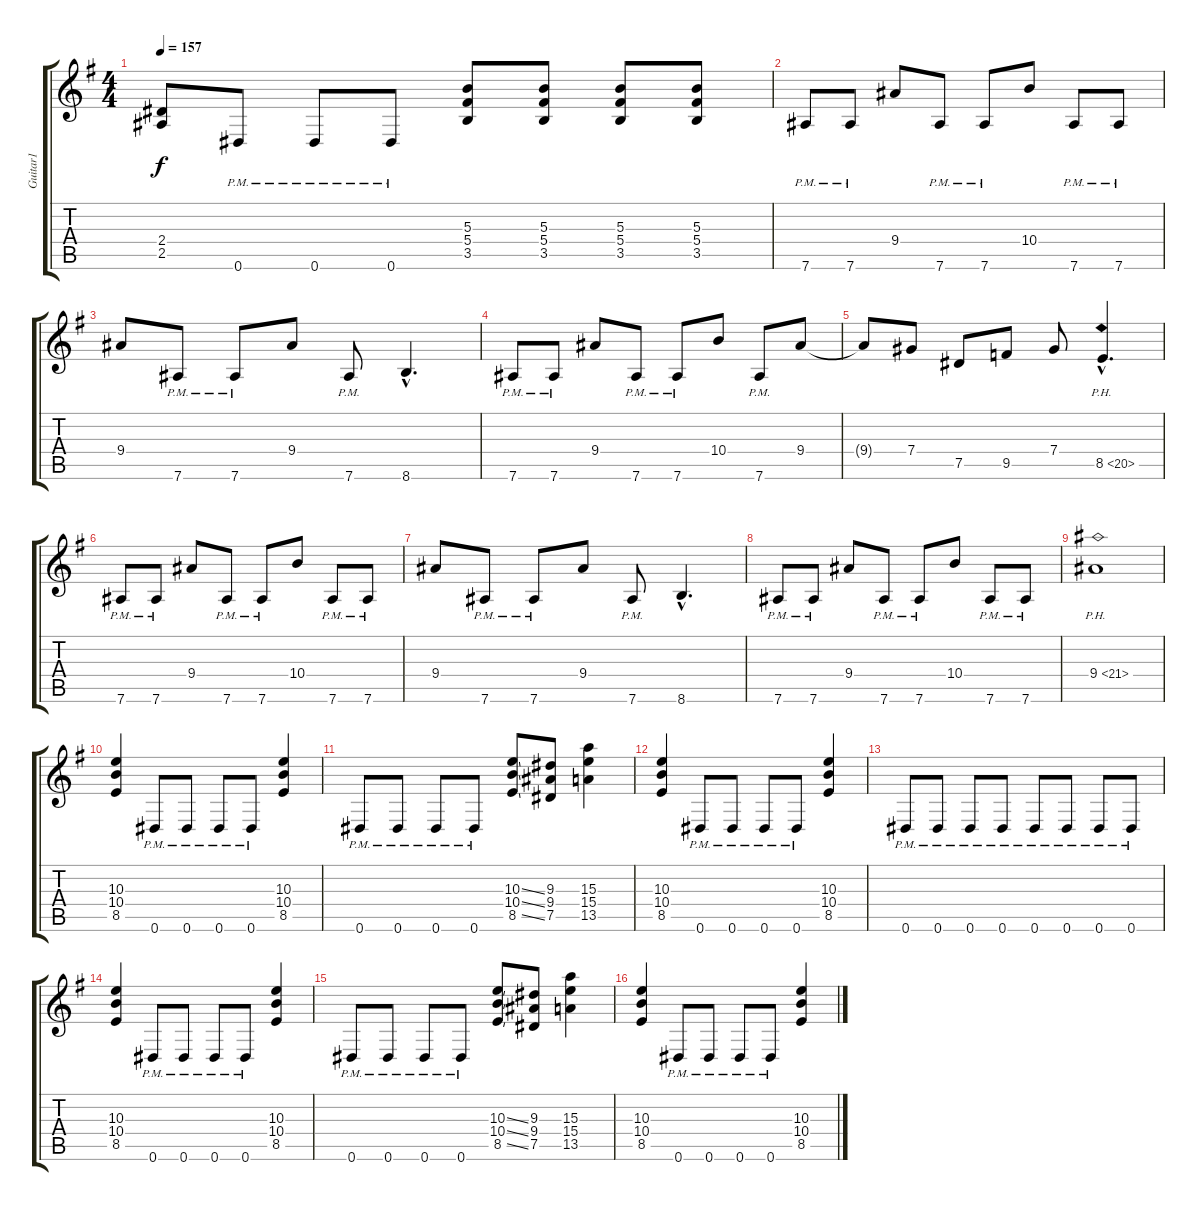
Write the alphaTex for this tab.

\track ("Guitar1" "Guitar1") {instrument distortionguitar}
\staff {score tabs}
\tuning (Eb4 Bb3 Gb3 Db3 Ab2 Eb2) {hide}
\ts (4 4)
\tempo 157
\clef g2
\ks eminor
(2.4 2.5).8{dy f} 0.6{pm}.8 0.6{pm}.8 0.6{pm}.8 (5.3 5.4 3.5).8 (5.3 5.4 3.5).8 (5.3 5.4 3.5).8 (5.3 5.4 3.5).8 |
7.6{pm}.8 7.6{pm}.8 9.4.8 7.6{pm}.8 7.6{pm}.8 10.4.8 7.6{pm}.8 7.6{pm}.8 |
9.4.8 7.6{pm}.8 7.6{pm}.8 9.4.8 7.6{pm}.8 8.6{hac}.4{d} |
7.6{pm}.8 7.6{pm}.8 9.4.8 7.6{pm}.8 7.6{pm}.8 10.4.8 7.6{pm}.8 9.4.8 |
9.4{t}.8 7.4.8 7.5.8 9.5.8 7.4.8 8.5{ph 12 hac}.4{d} |
7.6{pm}.8 7.6{pm}.8 9.4.8 7.6{pm}.8 7.6{pm}.8 10.4.8 7.6{pm}.8 7.6{pm}.8 |
9.4.8 7.6{pm}.8 7.6{pm}.8 9.4.8 7.6{pm}.8 8.6{hac}.4{d} |
7.6{pm}.8 7.6{pm}.8 9.4.8 7.6{pm}.8 7.6{pm}.8 10.4.8 7.6{pm}.8 7.6{pm}.8 |
9.4{ph 12}.1 |
(10.3 10.4 8.5).4 0.6{pm}.8 0.6{pm}.8 0.6{pm}.8 0.6{pm}.8 (10.3 10.4 8.5).4 |
0.6{pm}.8 0.6{pm}.8 0.6{pm}.8 0.6{pm}.8 (10.3{ss} 10.4{ss} 8.5{ss}).8 (9.3 9.4 7.5).8 (15.3 15.4 13.5).4 |
(10.3 10.4 8.5).4 0.6{pm}.8 0.6{pm}.8 0.6{pm}.8 0.6{pm}.8 (10.3 10.4 8.5).4 |
0.6{pm}.8 0.6{pm}.8 0.6{pm}.8 0.6{pm}.8 0.6{pm}.8 0.6{pm}.8 0.6{pm}.8 0.6{pm}.8 |
(10.3 10.4 8.5).4 0.6{pm}.8 0.6{pm}.8 0.6{pm}.8 0.6{pm}.8 (10.3 10.4 8.5).4 |
0.6{pm}.8 0.6{pm}.8 0.6{pm}.8 0.6{pm}.8 (10.3{ss} 10.4{ss} 8.5{ss}).8 (9.3 9.4 7.5).8 (15.3 15.4 13.5).4 |
(10.3 10.4 8.5).4 0.6{pm}.8 0.6{pm}.8 0.6{pm}.8 0.6{pm}.8 (10.3 10.4 8.5).4
